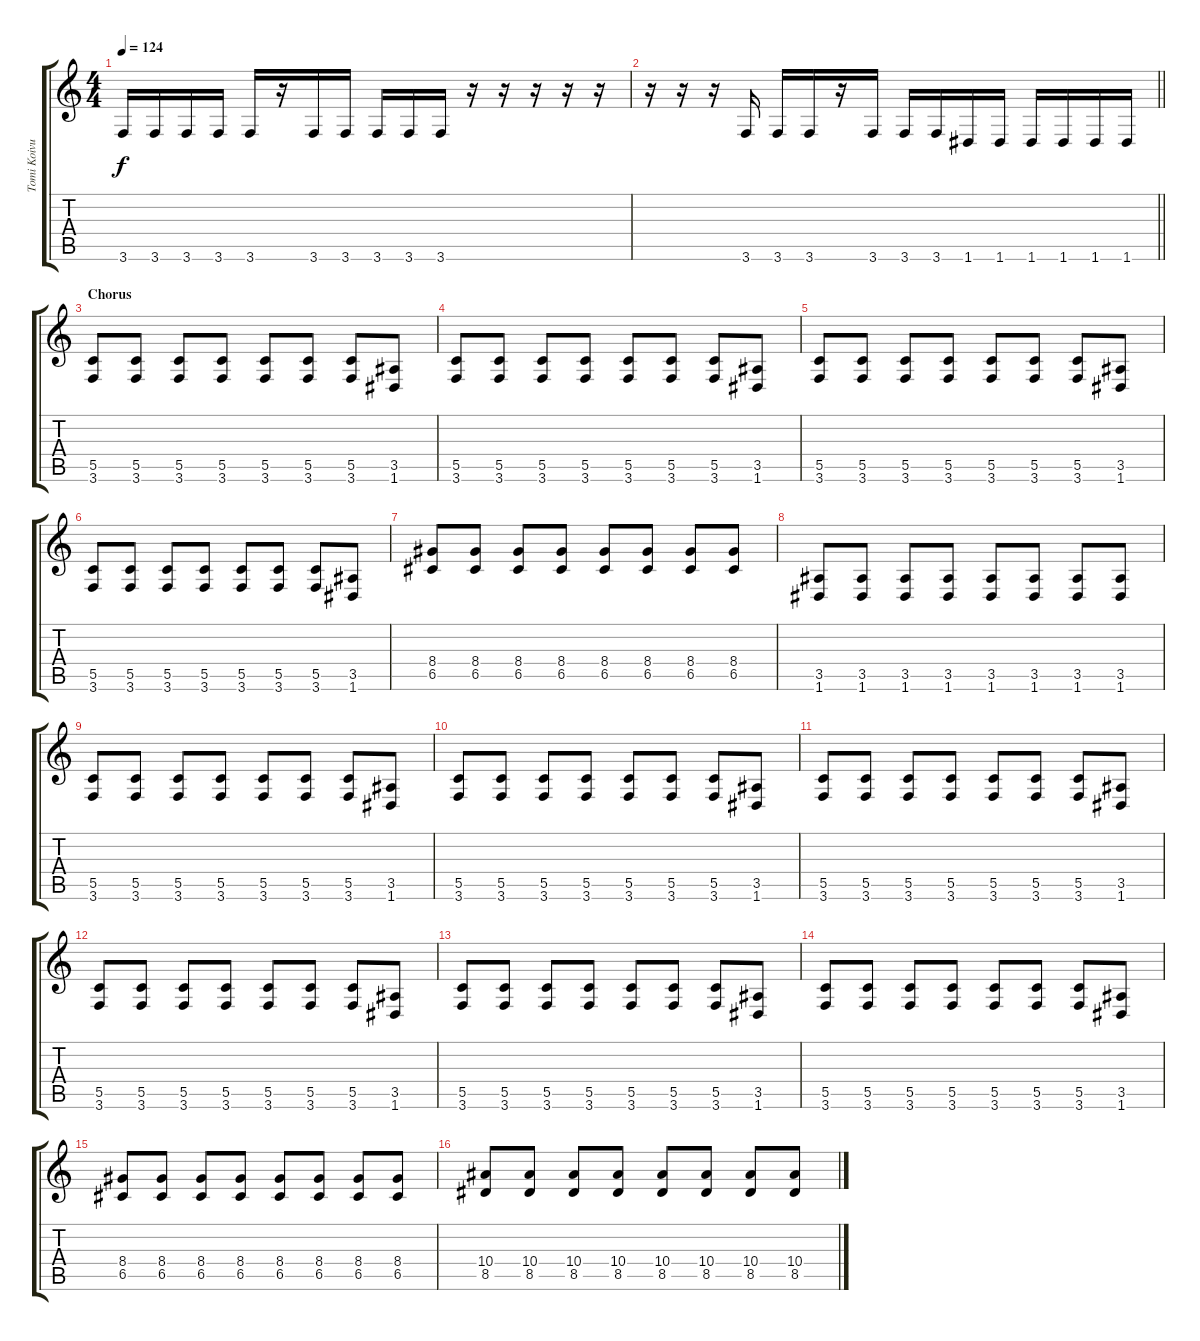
\track ("Tomi Koivusaari" "Tomi Koivu") {instrument distortionguitar}
\staff {score tabs}
\tuning (D4 A3 F3 C3 G2 D2) {hide}
\ts (4 4)
\tempo 124
\clef g2
\ks c
3.6.16{dy f} 3.6.16 3.6.16 3.6.16 3.6.16 r.16 3.6.16 3.6.16 3.6.16 3.6.16 3.6.16 r.16 r.16 r.16 r.16 r.16 |
\barLineRight lightlight
r.16 r.16 r.16 3.6.16 3.6.16 3.6.16 r.16 3.6.16 3.6.16 3.6.16 1.6.16 1.6.16 1.6.16 1.6.16 1.6.16 1.6.16 |
\section ("" "Chorus")
(5.5 3.6).8 (5.5 3.6).8 (5.5 3.6).8 (5.5 3.6).8 (5.5 3.6).8 (5.5 3.6).8 (5.5 3.6).8 (3.5 1.6).8 |
(5.5 3.6).8 (5.5 3.6).8 (5.5 3.6).8 (5.5 3.6).8 (5.5 3.6).8 (5.5 3.6).8 (5.5 3.6).8 (3.5 1.6).8 |
(5.5 3.6).8 (5.5 3.6).8 (5.5 3.6).8 (5.5 3.6).8 (5.5 3.6).8 (5.5 3.6).8 (5.5 3.6).8 (3.5 1.6).8 |
(5.5 3.6).8 (5.5 3.6).8 (5.5 3.6).8 (5.5 3.6).8 (5.5 3.6).8 (5.5 3.6).8 (5.5 3.6).8 (3.5 1.6).8 |
(8.4 6.5).8 (8.4 6.5).8 (8.4 6.5).8 (8.4 6.5).8 (8.4 6.5).8 (8.4 6.5).8 (8.4 6.5).8 (8.4 6.5).8 |
(3.5 1.6).8 (3.5 1.6).8 (3.5 1.6).8 (3.5 1.6).8 (3.5 1.6).8 (3.5 1.6).8 (3.5 1.6).8 (3.5 1.6).8 |
(5.5 3.6).8 (5.5 3.6).8 (5.5 3.6).8 (5.5 3.6).8 (5.5 3.6).8 (5.5 3.6).8 (5.5 3.6).8 (3.5 1.6).8 |
(5.5 3.6).8 (5.5 3.6).8 (5.5 3.6).8 (5.5 3.6).8 (5.5 3.6).8 (5.5 3.6).8 (5.5 3.6).8 (3.5 1.6).8 |
(5.5 3.6).8 (5.5 3.6).8 (5.5 3.6).8 (5.5 3.6).8 (5.5 3.6).8 (5.5 3.6).8 (5.5 3.6).8 (3.5 1.6).8 |
(5.5 3.6).8 (5.5 3.6).8 (5.5 3.6).8 (5.5 3.6).8 (5.5 3.6).8 (5.5 3.6).8 (5.5 3.6).8 (3.5 1.6).8 |
(5.5 3.6).8 (5.5 3.6).8 (5.5 3.6).8 (5.5 3.6).8 (5.5 3.6).8 (5.5 3.6).8 (5.5 3.6).8 (3.5 1.6).8 |
(5.5 3.6).8 (5.5 3.6).8 (5.5 3.6).8 (5.5 3.6).8 (5.5 3.6).8 (5.5 3.6).8 (5.5 3.6).8 (3.5 1.6).8 |
(8.4 6.5).8 (8.4 6.5).8 (8.4 6.5).8 (8.4 6.5).8 (8.4 6.5).8 (8.4 6.5).8 (8.4 6.5).8 (8.4 6.5).8 |
(10.4 8.5).8 (10.4 8.5).8 (10.4 8.5).8 (10.4 8.5).8 (10.4 8.5).8 (10.4 8.5).8 (10.4 8.5).8 (10.4 8.5).8
